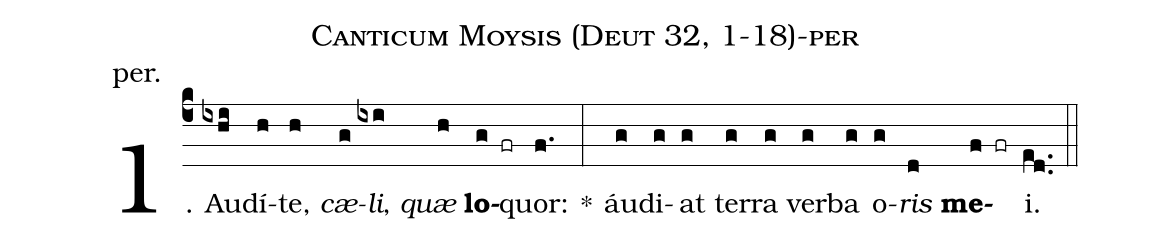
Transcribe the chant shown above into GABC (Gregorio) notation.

name: Canticum Moysis (Deut 32, 1-18)-per;
annotation: per.;
%%
(c4)1. Au(ixhi)dí(h)te,(h) <i>cæ</i>(g)<i>li</i>,(ixi) <i>quæ</i>(h) <b>lo</b>(g fr)quor:(f.) *(:) áu(g)di(g)at(g) ter(g)ra(g) ver(g)ba(g) o(g)<i>ris</i>(d) <b>me</b>(f fr)i.(ed..) (::)
